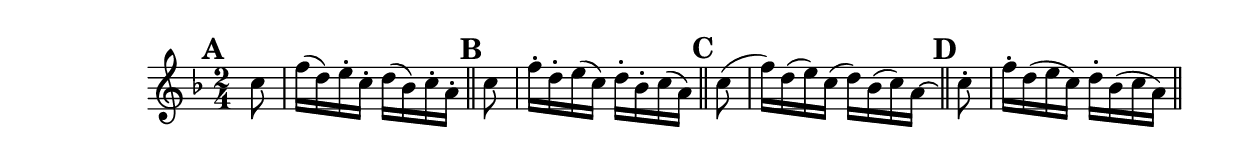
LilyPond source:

\version "2.24.0"

\relative {
  \language "english"

  \key f \major
  \time 2/4

  % Alternates from 1st and Gumpert editions
  \bar "" \mark \default
  \partial 8 { c''8 } | f16( d) e-. c-. d( b-flat) c-. a-. | \bar "||"

  \mark \default
  \partial 8 { c8 } | f16-. d-. e( c) d-. b-flat-. c( a) | \bar "||"

  \mark \default
  \partial 8 { c8( } | f16) d( e) c( d) b-flat( c) a\laissezVibrer | \bar "||"

  \mark \default
  \partial 8 { c8-. } | f16-. d( e c) d-. b-flat( c a) | \bar "||"
}
